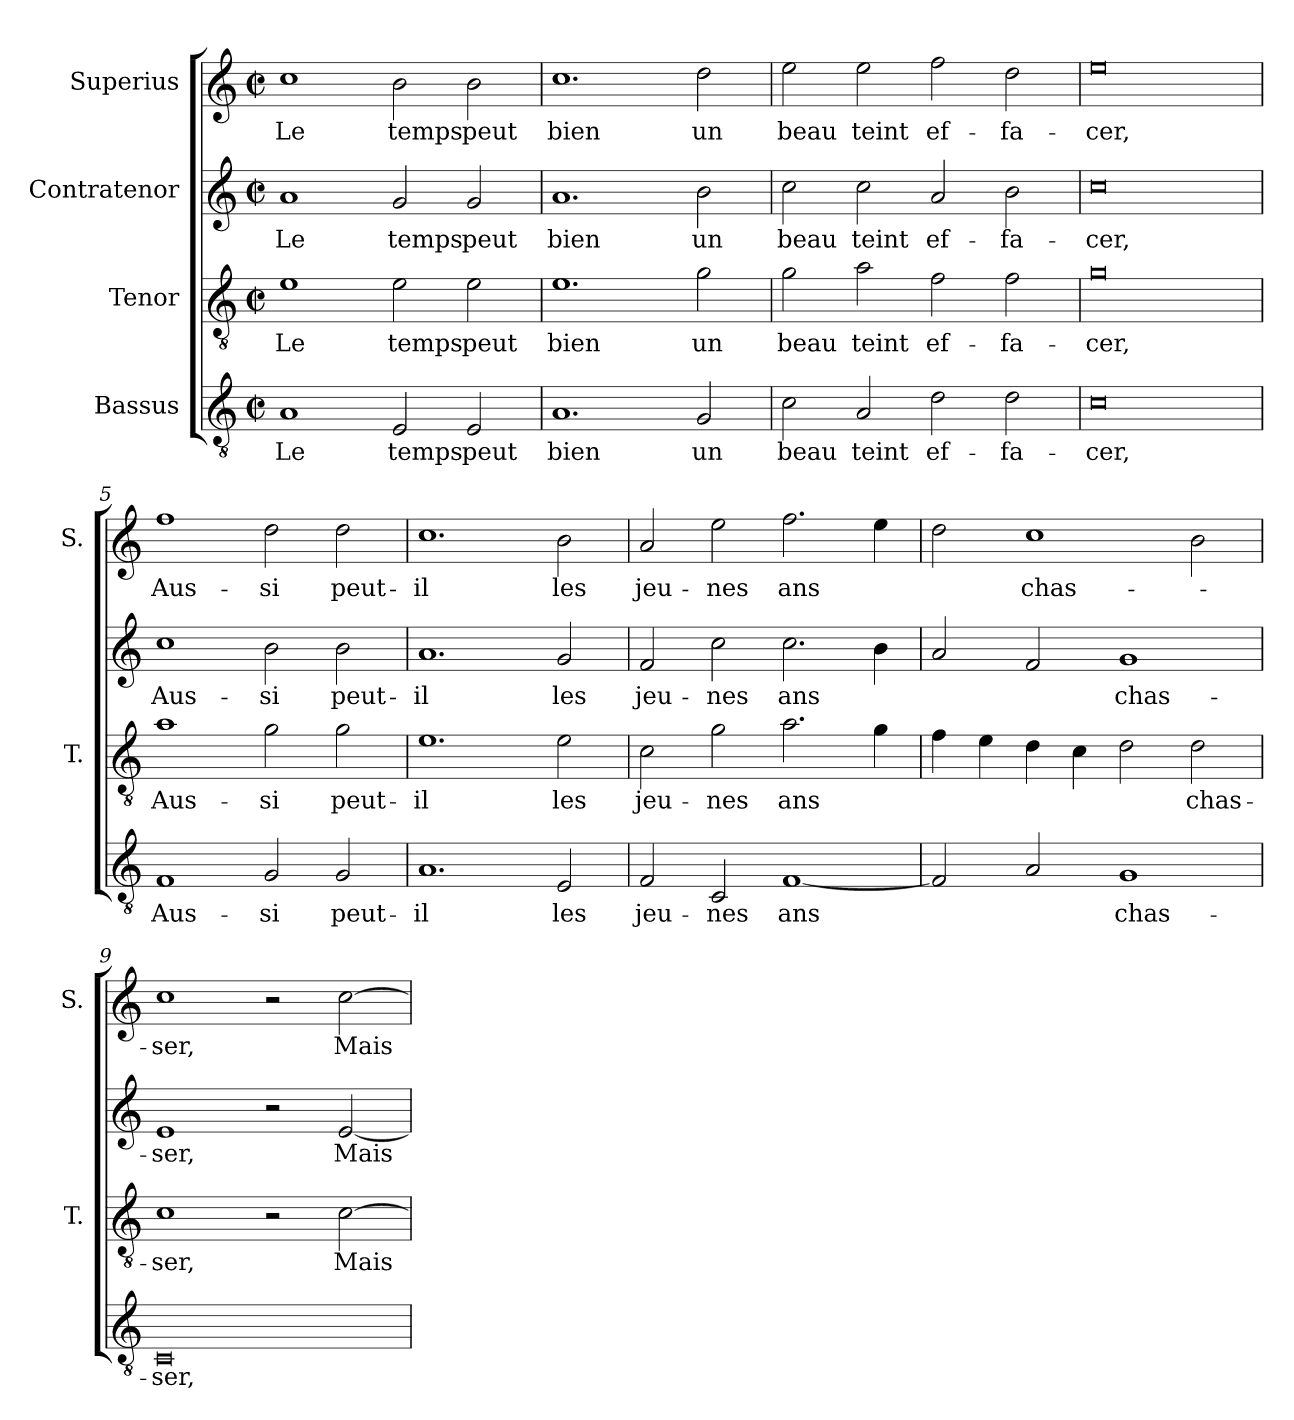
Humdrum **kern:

**kern	**text	**kern	**text	**kern	**text	**kern	**text
*part4	*part4	*part3	*part3	*part2	*part2	*part1	*part1
*staff4	*staff4	*staff3	*staff3	*staff2	*staff2	*staff1	*staff1
*I"Bassus	*	*I"Tenor	*	*I"Contratenor	*	*I"Superius	*
*	*	*I'T.	*	*	*	*I'S.	*
*clefGv2	*	*clefGv2	*	*clefG2	*	*clefG2	*
*k[]	*	*k[]	*	*k[]	*	*k[]	*
*C:	*	*C:	*	*C:	*	*C:	*
*M2/2	*	*M2/2	*	*M2/2	*	*M2/2	*
*met(c|)	*	*met(c|)	*	*met(c|)	*	*met(c|)	*
=1	=1	=1	=1	=1	=1	=1	=1
1A/	Le	1e\	Le	1a/	Le	1cc\	Le
2E/	temps	2e\	temps	2g/	temps	2b\	temps
2E/	peut	2e\	peut	2g/	peut	2b\	peut
=2	=2	=2	=2	=2	=2	=2	=2
1.A/	bien	1.e\	bien	1.a/	bien	1.cc\	bien
2G/	un	2g\	un	2b\	un	2dd\	un
=3	=3	=3	=3	=3	=3	=3	=3
2c\	beau	2g\	beau	2cc\	beau	2ee\	beau
2A/	teint	2a\	teint	2cc\	teint	2ee\	teint
2d\	ef-	2f\	ef-	2a/	ef-	2ff\	ef-
2d\	-fa-	2f\	-fa-	2b\	-fa-	2dd\	-fa-
=4	=4	=4	=4	=4	=4	=4	=4
0c\	-cer,	0g\	-cer,	0cc\	-cer,	0ee\	-cer,
=5	=5	=5	=5	=5	=5	=5	=5
1F/	Aus-	1a\	Aus-	1cc\	Aus-	1ff\	Aus-
2G/	-si	2g\	-si	2b\	-si	2dd\	-si
2G/	peut-	2g\	peut-	2b\	peut-	2dd\	peut-
=6	=6	=6	=6	=6	=6	=6	=6
1.A/	-il	1.e\	-il	1.a/	-il	1.cc\	-il
2E/	les	2e\	les	2g/	les	2b\	les
=7	=7	=7	=7	=7	=7	=7	=7
2F/	jeu-	2c\	jeu-	2f/	jeu-	2a/	jeu-
2C/	-nes	2g\	-nes	2cc\	-nes	2ee\	-nes
[1F/	ans	2.a\	ans	2.cc\	ans	2.ff\	ans
.	.	4g\	.	4b\	.	4ee\	.
!!LO:LB:g=z
=8	=8	=8	=8	=8	=8	=8	=8
2F/]	.	4f\	.	2a/	.	2dd\	.
.	.	4e\	.	.	.	.	.
2A/	.	4d\	.	2f/	.	1cc\	chas-
.	.	4c\	.	.	.	.	.
1G/	chas-	2d\	.	1g/	chas-	.	.
.	.	2d\	chas-	.	.	2b\	.
=9	=9	=9	=9	=9	=9	=9	=9
0C/	-ser,	1c\	-ser,	1e/	-ser,	1cc\	-ser,
.	.	2r	.	2r	.	2r	.
.	.	[2c\	Mais	[2e/	Mais	[2cc\	Mais
=	=	=	=	=	=	=	=
*-	*-	*-	*-	*-	*-	*-	*-
